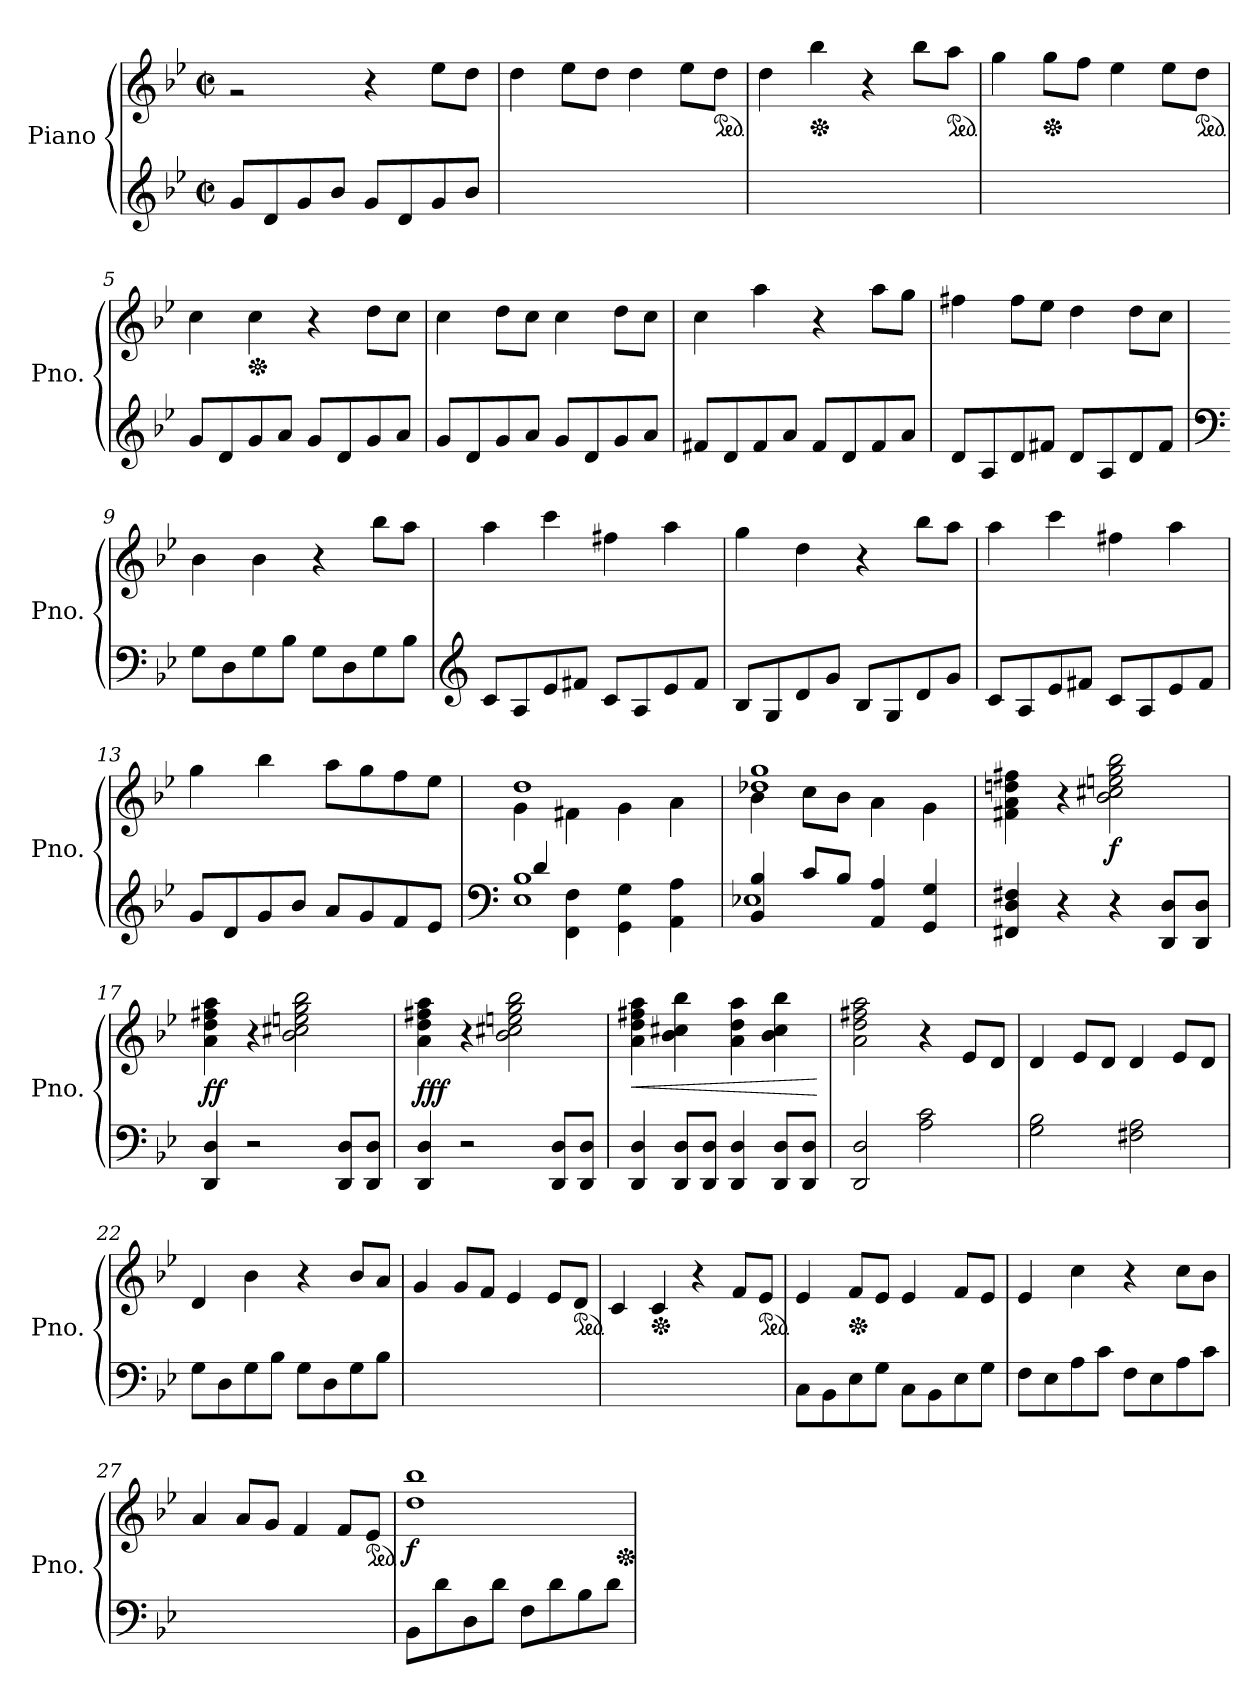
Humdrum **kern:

**kern	**kern	**dynam
*part1	*part1	*part1
*staff2	*staff1	*staff1/2
*I"Piano	*	*
*I'Pno.	*	*
*clefG2	*clefG2	*
*k[b-e-]	*k[b-e-]	*
*M2/2	*M2/2	*
*met(c|)	*met(c|)	*
*MM300	*MM300	*
=1	=1	=1
8g/L	2rg	.
8d/	.	.
8g/	.	.
8b-/J	.	.
8g/L	4r	.
8d/	.	.
8g/	8ee-\L	.
8b-/J	8dd\J	.
=2	=2	=2
1ryy	4dd\	.
.	8ee-\L	.
.	8dd\J	.
.	4dd\	.
.	8ee-\L	.
*	*ped	*
.	8dd\J	.
=3	=3	=3
1ryy	4dd\	.
*	*Xped	*
.	4bb-\	.
.	4r	.
.	8bb-\L	.
*	*ped	*
.	8aa\J	.
=4	=4	=4
1ryy	4gg\	.
*	*Xped	*
.	8gg\L	.
.	8ff\J	.
.	4ee-\	.
.	8ee-\L	.
*	*ped	*
.	8dd\J	.
=5	=5	=5
8g/L	4cc\	.
8d/	.	.
*	*Xped	*
8g/	4cc\	.
8a/J	.	.
8g/L	4r	.
8d/	.	.
8g/	8dd\L	.
8a/J	8cc\J	.
!!LO:LB:g=z
=6	=6	=6
8g/L	4cc\	.
8d/	.	.
8g/	8dd\L	.
8a/J	8cc\J	.
8g/L	4cc\	.
8d/	.	.
8g/	8dd\L	.
8a/J	8cc\J	.
=7	=7	=7
8f#X/L	4cc\	.
8d/	.	.
8f#/	4aa\	.
8a/J	.	.
8f#/L	4r	.
8d/	.	.
8f#/	8aa\L	.
8a/J	8gg\J	.
=8	=8	=8
8d/L	4ff#X\	.
8A/	.	.
8d/	8ff#\L	.
8f#X/J	8ee-\J	.
8d/L	4dd\	.
8A/	.	.
8d/	8dd\L	.
8f#/J	8cc\J	.
=9	=9	=9
*clefF4	*	*
8G\L	4b-\	.
8D\	.	.
8G\	4b-\	.
8B-\J	.	.
8G\L	4r	.
8D\	.	.
8G\	8bb-\L	.
8B-\J	8aa\J	.
!!LO:LB:g=z
=10	=10	=10
*clefG2	*	*
8c/L	4aa\	.
8A/	.	.
8e-/	4ccc\	.
8f#X/J	.	.
8c/L	4ff#X\	.
8A/	.	.
8e-/	4aa\	.
8f#/J	.	.
=11	=11	=11
8B-/L	4gg\	.
8G/	.	.
8d/	4dd\	.
8g/J	.	.
8B-/L	4r	.
8G/	.	.
8d/	8bb-\L	.
8g/J	8aa\J	.
=12	=12	=12
8c/L	4aa\	.
8A/	.	.
8e-/	4ccc\	.
8f#X/J	.	.
8c/L	4ff#X\	.
8A/	.	.
8e-/	4aa\	.
8f#/J	.	.
=13	=13	=13
8g/L	4gg\	.
8d/	.	.
8g/	4bb-\	.
8b-/J	.	.
8a/L	8aa\L	.
8g/	8gg\	.
8f/	8ff\	.
8e-/J	8ee-\J	.
!!LO:LB:g=z
=14	=14	=14
*clefF4	*	*
*^	*^	*
*	*^	*	*	*
1E- 1B-	4ryy	4d/	1dd	4g\	.
.	4FF\ 4F\	2.ryy	.	4f#X\	.
.	4GG\ 4G\	.	.	4g\	.
.	4AA\ 4A\	.	.	4a\	.
*	*v	*v	*	*	*
=15	=15	=15	=15	=15
4BB-/ 4B-/	1E-X	1dd-X 1gg	4b-\	.
8c/L	.	.	8cc\L	.
8B-/J	.	.	8b-\J	.
4AA/ 4A/	.	.	4a\	.
4GG/ 4G/	.	.	4g\	.
*v	*v	*	*	*
*	*v	*v	*
=16	=16	=16
4FF#X/ 4D/ 4F#X/	4f#X\ 4a\ 4ddn\ 4ff#X\	.
4r	4r	.
!	!	!LO:DY:b
4r	2b-\ 2cc#X\ 2een\ 2gg\ 2bb-\	f
8DD/ 8D/L	.	.
8DD/ 8D/J	.	.
=17	=17	=17
!	!	!LO:DY:b
4DD/ 4D/	4a\ 4dd\ 4ff#X\ 4aa\	ff
2r	4r	.
.	2b-\ 2cc#X\ 2een\ 2gg\ 2bb-\	.
8DD/ 8D/L	.	.
8DD/ 8D/J	.	.
=18	=18	=18
!	!	!LO:DY:b
4DD/ 4D/	4a\ 4dd\ 4ff#X\ 4aa\	fff
2r	4r	.
.	2b-\ 2cc#X\ 2een\ 2gg\ 2bb-\	.
8DD/ 8D/L	.	.
8DD/ 8D/J	.	.
!!LO:LB:g=z
=19	=19	=19
!	!	!LO:HP:b
4DD/ 4D/	4a\ 4dd\ 4ff#X\ 4aa\	<
8DD/ 8D/L	4b-\ 4cc#X\ 4bb-\	.
8DD/ 8D/J	.	.
4DD/ 4D/	4a\ 4dd\ 4aa\	.
8DD/ 8D/L	4b-\ 4cc#\ 4bb-\	.
8DD/ 8D/J	.	.
.	.	[
=20	=20	=20
2DD/ 2D/	2a\ 2dd\ 2ff#X\ 2aa\	.
2A\ 2c\	4r	.
.	8e-/L	.
.	8d/J	.
=21	=21	=21
2G\ 2B-\	4d/	.
.	8e-/L	.
.	8d/J	.
2F#X\ 2A\	4d/	.
.	8e-/L	.
.	8d/J	.
=22	=22	=22
8G\L	4d/	.
8D\	.	.
8G\	4b-\	.
8B-\J	.	.
8G\L	4r	.
8D\	.	.
8G\	8b-/L	.
8B-\J	8a/J	.
=23	=23	=23
1ryy	4g/	.
.	8g/L	.
.	8f/J	.
.	4e-/	.
.	8e-/L	.
*	*ped	*
.	8d/J	.
=24	=24	=24
1ryy	4c/	.
*	*Xped	*
.	4c/	.
.	4r	.
.	8f/L	.
*	*ped	*
.	8e-/J	.
!!LO:PB:g=z
=25	=25	=25
8C\L	4e-/	.
8BB-\	.	.
*	*Xped	*
8E-\	8f/L	.
8G\J	8e-/J	.
8C\L	4e-/	.
8BB-\	.	.
8E-\	8f/L	.
8G\J	8e-/J	.
=26	=26	=26
8F\L	4e-/	.
8E-\	.	.
8A\	4cc\	.
8c\J	.	.
8F\L	4r	.
8E-\	.	.
8A\	8cc\L	.
8c\J	8b-\J	.
=27	=27	=27
1ryy	4a/	.
.	8a/L	.
.	8g/J	.
.	4f/	.
.	8f/L	.
*	*ped	*
.	8e-/J	.
=28	=28	=28
!	!	!LO:DY:b
8BB-\L	1dd 1bb-	f
8d\	.	.
8D\	.	.
8d\J	.	.
8F\L	.	.
8d\	.	.
8B-\	.	.
8d\J	.	.
*	*Xped	*
=	=	=
*-	*-	*-
